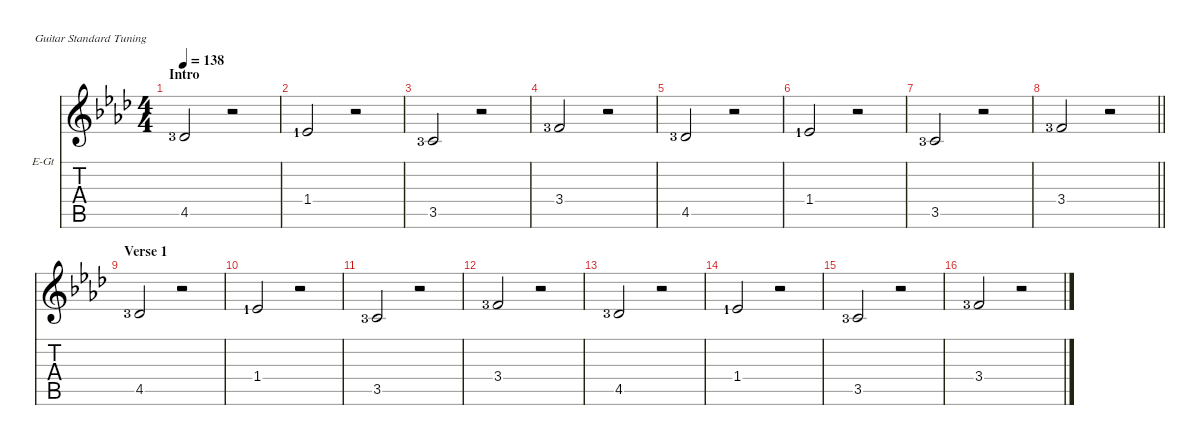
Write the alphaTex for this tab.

\defaultSystemsLayout 4
\hideDynamics
\bracketExtendMode nobrackets
\firstSystemTrackNameOrientation horizontal
\otherSystemsTrackNameOrientation horizontal
\track ("basic riff 02 UNUSED" "E-Gt") {instrument electricguitarclean}
\staff {score tabs}
\tuning (E4 B3 G3 D3 A2 E2)
\ts (4 4)
\section ("" "Intro")
\tempo 138
\clef g2
\scale
0.441441
\ks ab
4.5{lf 4 acc b}.2{dy mf instrument electricguitarclean} r.2 |
\scale
0.186186 1.4{lf 2 acc b}.2 r.2 |
\scale
0.186186 3.5{lf 4 acc forcenatural}.2 r.2 |
\scale
0.186186 3.4{lf 4 acc forcenatural}.2 r.2 |
\scale
0.25 4.5{lf 4 acc b}.2 r.2 |
\scale
0.25 1.4{lf 2 acc b}.2 r.2 |
\scale
0.25 3.5{lf 4 acc forcenatural}.2 r.2 |
\scale
0.25
\barLineRight lightlight
3.4{lf 4 acc forcenatural}.2 r.2 |
\section ("" "Verse 1")
\scale
0.25 4.5{lf 4 acc b}.2 r.2 |
\scale
0.25 1.4{lf 2 acc b}.2 r.2 |
\scale
0.25 3.5{lf 4 acc forcenatural}.2 r.2 |
\scale
0.25 3.4{lf 4 acc forcenatural}.2 r.2 |
\scale
0.25 4.5{lf 4 acc b}.2 r.2 |
\scale
0.25 1.4{lf 2 acc b}.2 r.2 |
\scale
0.25 3.5{lf 4 acc forcenatural}.2 r.2 |
\scale
0.25 3.4{lf 4 acc forcenatural}.2 r.2
